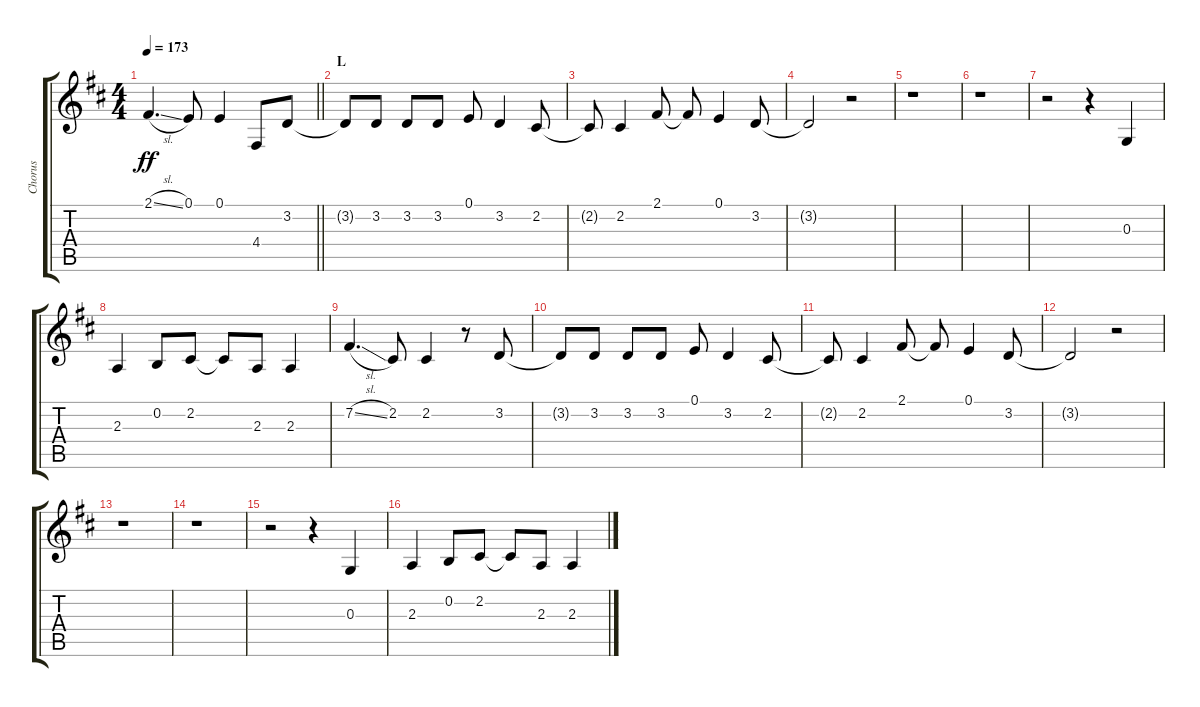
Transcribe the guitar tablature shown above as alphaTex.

\track ("Chorus" "Chorus") {instrument voiceoohs}
\staff {score tabs}
\tuning (E4 B3 G3 D3 A2 E2) {hide}
\ts (4 4)
\tempo 173
\clef g2
\barLineRight lightlight
\ks d
2.1{sl}.4{d dy ff} 0.1.8 0.1.4 4.4.8 3.2.8 |
\section ("" "L")
3.2{t}.8 3.2.8 3.2.8 3.2.8 0.1.8 3.2.4 2.2.8 |
2.2{t}.8 2.2.4 2.1.8 2.1{t}.8 0.1.4 3.2.8 |
3.2{t}.2 r.2 |
r.1 |
r.1 |
r.2 r.4 0.3.4 |
2.3.4 0.2.8 2.2.8 2.2{t}.8 2.3.8 2.3.4 |
7.2{sl}.4{d} 2.2.8 2.2.4 r.8 3.2.8 |
3.2{t}.8 3.2.8 3.2.8 3.2.8 0.1.8 3.2.4 2.2.8 |
2.2{t}.8 2.2.4 2.1.8 2.1{t}.8 0.1.4 3.2.8 |
3.2{t}.2 r.2 |
r.1 |
r.1 |
r.2 r.4 0.3.4 |
2.3.4 0.2.8 2.2.8 2.2{t}.8 2.3.8 2.3.4
